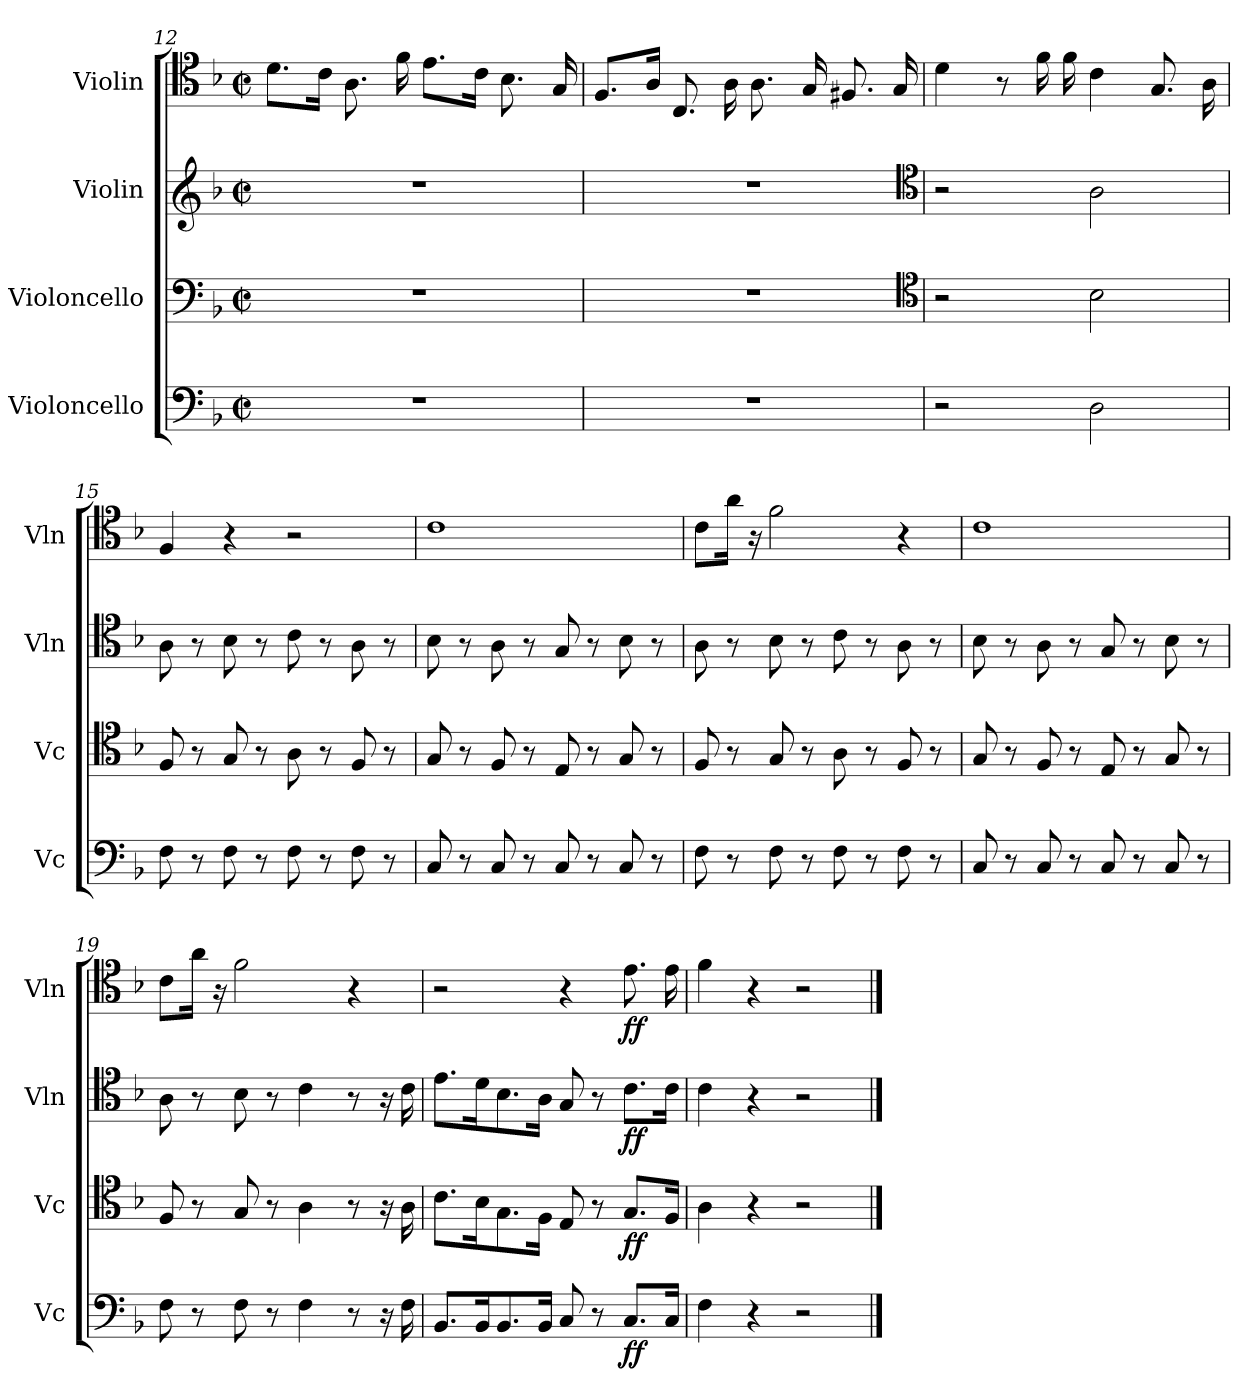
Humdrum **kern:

**kern	**dynam	**kern	**dynam	**kern	**dynam	**kern	**dynam
*part4	*part4	*part3	*part3	*part2	*part2	*part1	*part1
*staff4	*staff4	*staff3	*staff3	*staff2	*staff2	*staff1	*staff1
*I"Violoncello	*	*I"Violoncello	*	*I"Violin	*	*I"Violin	*
*I'Vc	*	*I'Vc	*	*I'Vln	*	*I'Vln	*
*clefF4	*	*clefF4	*	*clefG2	*	*clefC4	*
*k[b-]	*	*k[b-]	*	*k[b-]	*	*k[b-]	*
*M2/2	*	*M2/2	*	*M2/2	*	*M2/2	*
*met(c|)	*	*met(c|)	*	*met(c|)	*	*met(c|)	*
=12	=12	=12	=12	=12	=12	=12	=12
1r	.	1r	.	1r	.	8.d\L	.
.	.	.	.	.	.	16c\Jk	.
.	.	.	.	.	.	8.A\	.
.	.	.	.	.	.	16f\	.
.	.	.	.	.	.	8.e\L	.
.	.	.	.	.	.	16c\Jk	.
.	.	.	.	.	.	8.B-\	.
.	.	.	.	.	.	16G/	.
=13	=13	=13	=13	=13	=13	=13	=13
1r	.	1r	.	1r	.	8.F/L	.
.	.	.	.	.	.	16A/Jk	.
.	.	.	.	.	.	8.C/	.
.	.	.	.	.	.	16A\	.
.	.	.	.	.	.	8.A\	.
.	.	.	.	.	.	16G/	.
.	.	.	.	.	.	8.F#X/	.
.	.	.	.	.	.	16G/	.
*	*	*clefC4	*	*clefC4	*	*	*
!!LO:LB:g=z
=14	=14	=14	=14	=14	=14	=14	=14
2r	.	2r	.	2r	.	4d\	.
.	.	.	.	.	.	8r	.
.	.	.	.	.	.	16f\	.
.	.	.	.	.	.	16f\	.
2D\	.	2B-\	.	2A\	.	4c\	.
.	.	.	.	.	.	8.G/	.
.	.	.	.	.	.	16A\	.
=15	=15	=15	=15	=15	=15	=15	=15
8F\	.	8F/	.	8A\	.	4F/	.
8r	.	8r	.	8r	.	.	.
8F\	.	8G/	.	8B-\	.	4r	.
8r	.	8r	.	8r	.	.	.
8F\	.	8A\	.	8c\	.	2r	.
8r	.	8r	.	8r	.	.	.
8F\	.	8F/	.	8A\	.	.	.
8r	.	8r	.	8r	.	.	.
=16	=16	=16	=16	=16	=16	=16	=16
8C/	.	8G/	.	8B-\	.	1c	.
8r	.	8r	.	8r	.	.	.
8C/	.	8F/	.	8A\	.	.	.
8r	.	8r	.	8r	.	.	.
8C/	.	8E/	.	8G/	.	.	.
8r	.	8r	.	8r	.	.	.
8C/	.	8G/	.	8B-\	.	.	.
8r	.	8r	.	8r	.	.	.
=17	=17	=17	=17	=17	=17	=17	=17
8F\	.	8F/	.	8A\	.	8c\L	.
8r	.	8r	.	8r	.	16a\Jk	.
.	.	.	.	.	.	16r	.
8F\	.	8G/	.	8B-\	.	2f\	.
8r	.	8r	.	8r	.	.	.
8F\	.	8A\	.	8c\	.	.	.
8r	.	8r	.	8r	.	.	.
8F\	.	8F/	.	8A\	.	4r	.
8r	.	8r	.	8r	.	.	.
!!LO:PB:g=z
=18	=18	=18	=18	=18	=18	=18	=18
8C/	.	8G/	.	8B-\	.	1c	.
8r	.	8r	.	8r	.	.	.
8C/	.	8F/	.	8A\	.	.	.
8r	.	8r	.	8r	.	.	.
8C/	.	8E/	.	8G/	.	.	.
8r	.	8r	.	8r	.	.	.
8C/	.	8G/	.	8B-\	.	.	.
8r	.	8r	.	8r	.	.	.
=19	=19	=19	=19	=19	=19	=19	=19
8F\	.	8F/	.	8A\	.	8c\L	.
8r	.	8r	.	8r	.	16a\Jk	.
.	.	.	.	.	.	16r	.
8F\	.	8G/	.	8B-\	.	2f\	.
8r	.	8r	.	8r	.	.	.
4F\	.	4A\	.	4c\	.	.	.
8r	.	8r	.	8r	.	4r	.
16r	.	16r	.	16r	.	.	.
16F\	.	16A\	.	16c\	.	.	.
=20	=20	=20	=20	=20	=20	=20	=20
8.BB-/L	.	8.c\L	.	8.e\L	.	2r	.
16BB-/K	.	16B-\K	.	16d\K	.	.	.
8.BB-/	.	8.G\	.	8.B-\	.	.	.
16BB-/Jk	.	16F\Jk	.	16A\Jk	.	.	.
8C/	.	8E/	.	8G/	.	4r	.
8r	.	8r	.	8r	.	.	.
!	!LO:DY:b	!	!LO:DY:b	!	!LO:DY:b	!	!LO:DY:b
8.C/L	ff	8.G/L	ff	8.c\L	ff	8.e\	ff
16C/Jk	.	16F/Jk	.	16c\Jk	.	16e\	.
=21	=21	=21	=21	=21	=21	=21	=21
4F\	.	4A\	.	4c\	.	4f\	.
4r	.	4r	.	4r	.	4r	.
2r	.	2r	.	2r	.	2r	.
==	==	==	==	==	==	==	==
*-	*-	*-	*-	*-	*-	*-	*-
